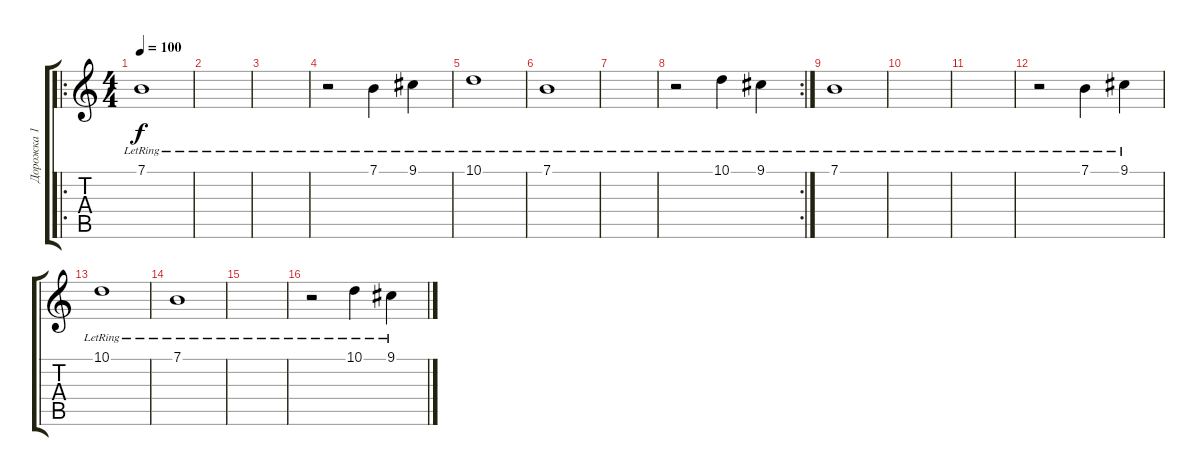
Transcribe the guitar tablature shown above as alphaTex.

\track ("Дорожка 1" "Дорожка 1") {instrument kalimba}
\staff {score tabs}
\tuning (E4 B3 G3 D3 A2 E2) {hide}
\ro
\ts (4 4)
\tempo 100
\clef g2
\ks c
7.1{lr}.1{dy f} |
|
|
r.2 7.1{lr}.4 9.1{lr}.4 |
10.1{lr}.1 |
7.1{lr}.1 |
|
\rc 2
r.2 10.1{lr}.4 9.1{lr}.4 |
7.1{lr}.1 |
|
|
r.2 7.1{lr}.4 9.1{lr}.4 |
10.1{lr}.1 |
7.1{lr}.1 |
|
r.2 10.1{lr}.4 9.1{lr}.4
